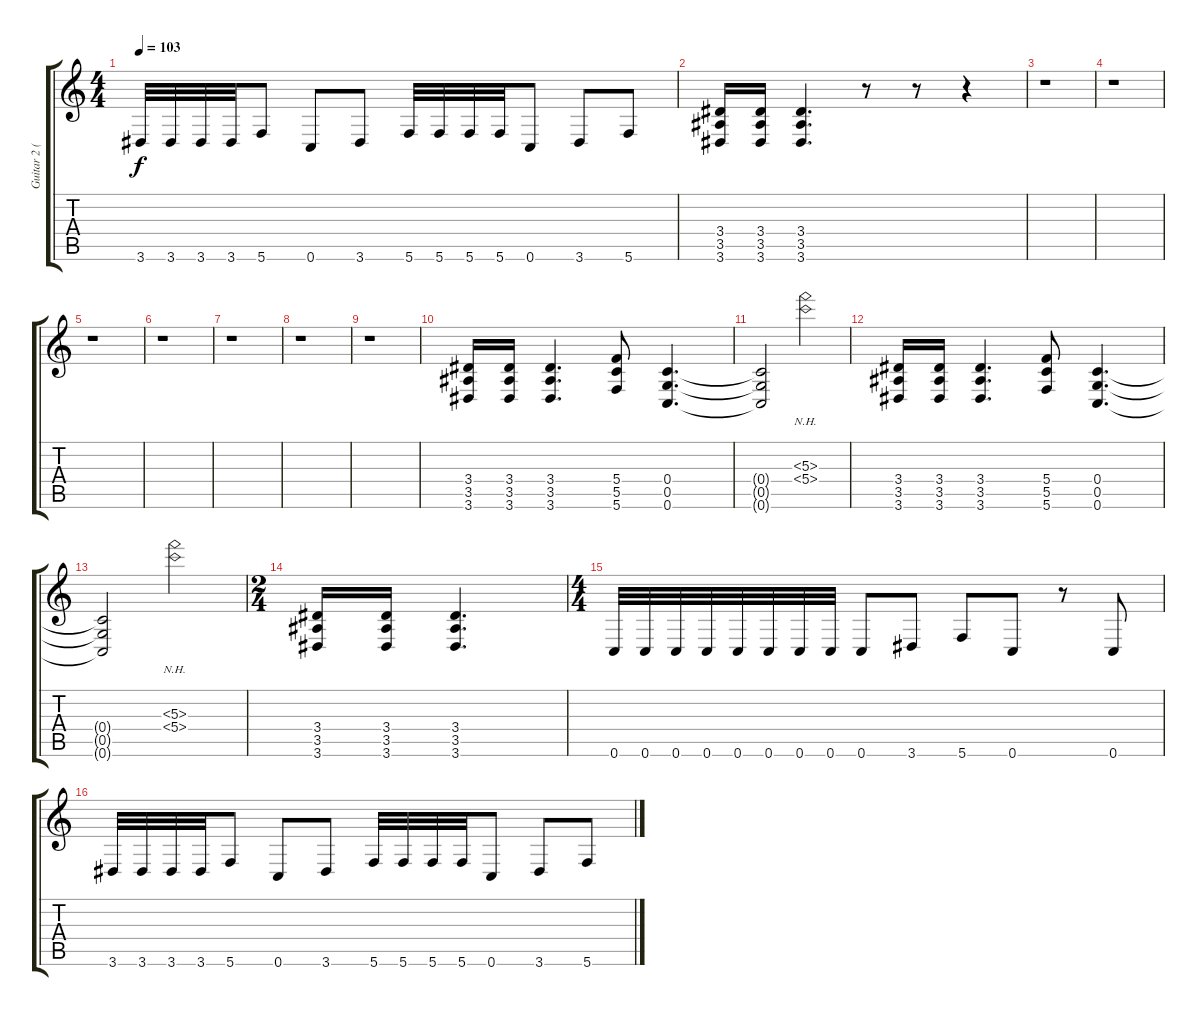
\track ("Guitar 2 (James)" "Guitar 2 (") {instrument overdrivenguitar}
\staff {score tabs}
\tuning (D4 A3 F3 C3 G2 C2) {hide}
\ts (4 4)
\tempo 103
\clef g2
\ks c
3.6.32{dy f} 3.6.32 3.6.32 3.6.32 5.6.8 0.6.8 3.6.8 5.6.32 5.6.32 5.6.32 5.6.32 0.6.8 3.6.8 5.6.8 |
(3.4 3.5 3.6).16 (3.4 3.5 3.6).16 (3.4 3.5 3.6).4{d} r.8 r.8 r.4 |
r.1 |
r.1 |
r.1 |
r.1 |
r.1 |
r.1 |
r.1 |
(3.4 3.5 3.6).16 (3.4 3.5 3.6).16 (3.4 3.5 3.6).4{d} (5.4 5.5 5.6).8 (0.4 0.5 0.6).4{d} |
(0.4{t} 0.5{t} 0.6{t}).2 (5.3{nh} 5.4{nh}).2 |
(3.4 3.5 3.6).16 (3.4 3.5 3.6).16 (3.4 3.5 3.6).4{d} (5.4 5.5 5.6).8 (0.4 0.5 0.6).4{d} |
(0.4{t} 0.5{t} 0.6{t}).2 (5.3{nh} 5.4{nh}).2 |
\ts (2 4)
(3.4 3.5 3.6).16 (3.4 3.5 3.6).16 (3.4 3.5 3.6).4{d} |
\ts (4 4)
0.6.32 0.6.32 0.6.32 0.6.32 0.6.32 0.6.32 0.6.32 0.6.32 0.6.8 3.6.8 5.6.8 0.6.8 r.8 0.6.8 |
3.6.32 3.6.32 3.6.32 3.6.32 5.6.8 0.6.8 3.6.8 5.6.32 5.6.32 5.6.32 5.6.32 0.6.8 3.6.8 5.6.8
